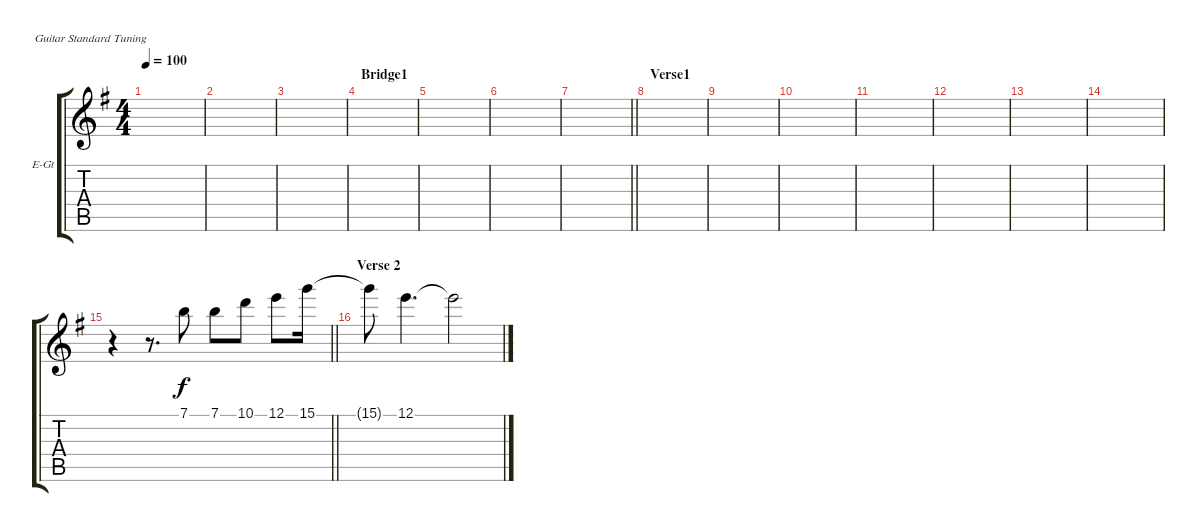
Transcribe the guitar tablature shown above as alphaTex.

\bracketExtendMode groupsimilarinstruments
\firstSystemTrackNameOrientation horizontal
\otherSystemsTrackNameOrientation horizontal
\track ("vocal 2" "E-Gt") {instrument electricguitarclean}
\staff {score tabs}
\tuning (E4 B3 G3 D3 A2 E2)
\ts (4 4)
\tempo 100
\clef g2
\scale
0.333333
\ks eminor
|
\scale
0.333333 |
\scale
0.333333 |
\section ("" "Bridge1")
\scale
0.333333 |
\scale
0.333333 |
\scale
0.333333 |
\scale
0.333333
\barLineRight lightlight
|
\section ("" "Verse1")
\scale
0.333333 |
\scale
0.333333 |
\scale
0.333333 |
\scale
0.333333 |
\scale
0.333333 |
\scale
0.333333 |
\scale
0.333333 |
\scale
0.333333
\barLineRight lightlight
r.4 r.8{d} 7.1.8 7.1.8 10.1.8 12.1.8 15.1.16 |
\section ("" "Verse 2")
\scale
0.333333 15.1{t}.8 12.1.4{d} 12.1{t}.2
